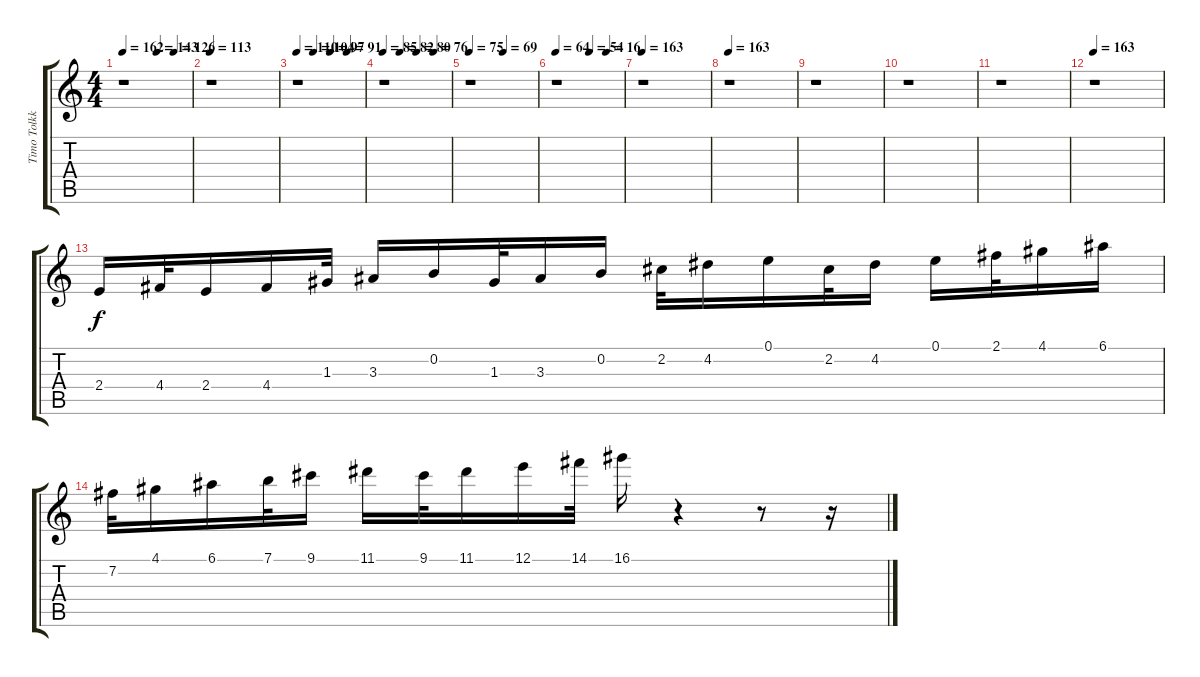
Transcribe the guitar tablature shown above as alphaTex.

\track ("Timo Tolkki" "Timo Tolkk") {instrument distortionguitar}
\staff {score tabs}
\tuning (E4 B3 G3 D3 A2 E2) {hide}
\ts (4 4)
\tempo 162
\tempo (143 0.5)
\tempo (126 0.75)
\clef g2
\ks c
r.1{dy f} |
\tempo 113
r.1 |
\tempo 110
\tempo (104 0.25)
\tempo (97 0.5)
\tempo (91 0.75)
r.1 |
\tempo 85
\tempo (82 0.25)
\tempo (80 0.5)
\tempo (76 0.75)
r.1 |
\tempo 75
\tempo (69 0.5)
r.1 |
\tempo 64
\tempo (54 0.5)
\tempo (16 0.75)
r.1 |
\tempo 163
r.1 |
\tempo 163
r.1 |
r.1 |
r.1 |
r.1 |
\tempo 163
r.1 |
2.4.16 4.4.32 2.4.16 4.4.16 1.3.32 3.3.16 0.2.16 1.3.32 3.3.16 0.2.16 2.2.32 4.2.16 0.1.16 2.2.32 4.2.16 0.1.16 2.1.32 4.1.16 6.1.16 |
7.2.32 4.1.16 6.1.16 7.1.32 9.1.16 11.1.16 9.1.32 11.1.16 12.1.16 14.1.32 16.1.16 r.4 r.8 r.16
